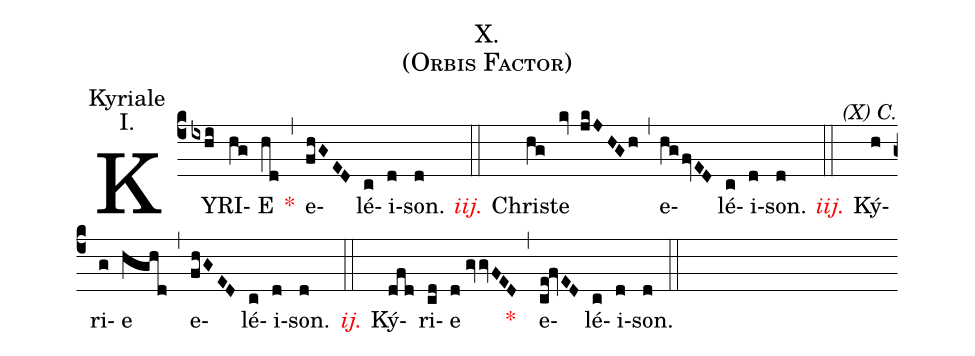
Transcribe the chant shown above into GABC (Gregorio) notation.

name:X.\\(Orbis Factor);
mode:I.;
commentary:(X) C.;
office-part:Kyriale;
%%
(c4) KY(ixhi)RI(hg)E(hd) <v>\red{*}</v>(,) e(fhGED)lé(c)i(d)son.(d) (::) <v>\redit{iij.}</v> Chri(hg)ste(kv jkJHGh) (,) e(hg/fvED)lé(c)i(d)son.(d) (::) <v>\redit{iij.}</v> Ký(h)ri(g)e(hghd) (,) e(fhGED)lé(c)i(d)son.(d) (::) <v>\redit{ij.}</v> Ký(dfd)ri(cd)e(d//gvvFED) <v>\red{*}</v>(,) e(ce!fvED)lé(c)i(d)son.(d) (::)
